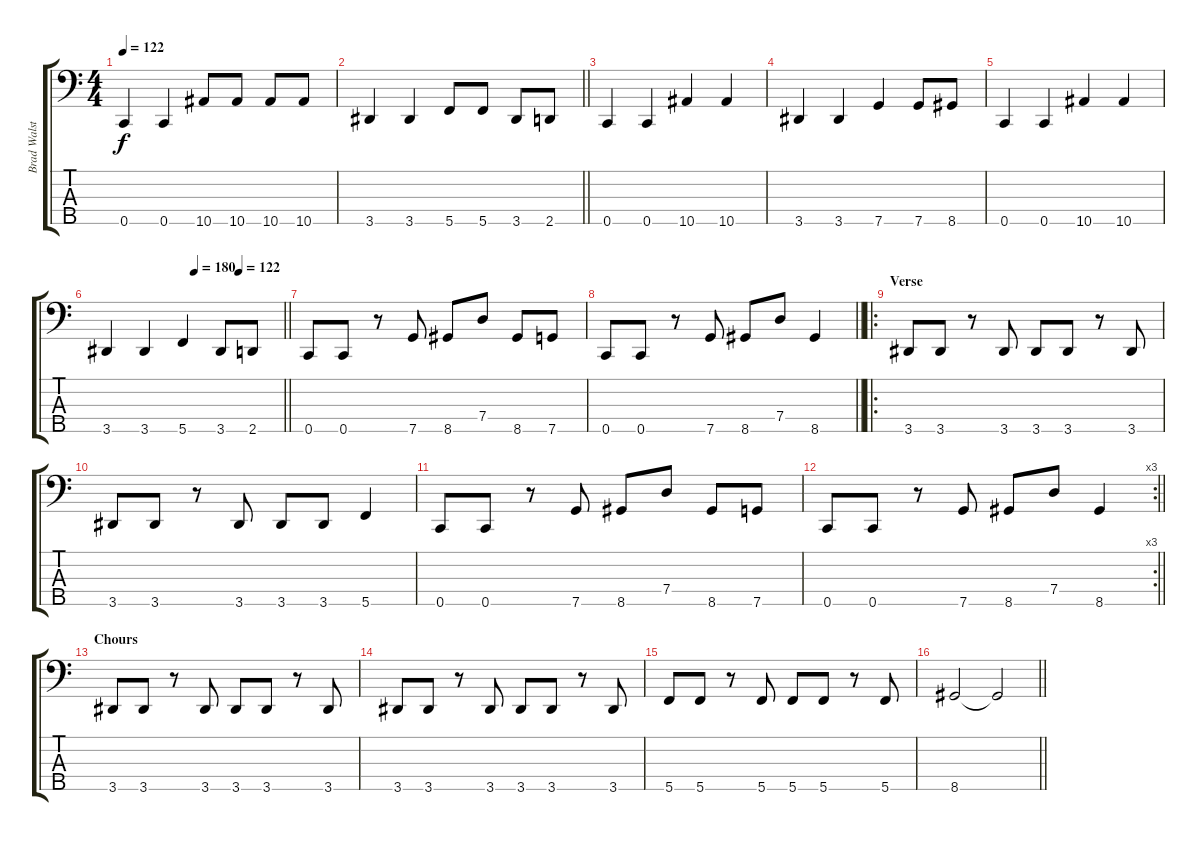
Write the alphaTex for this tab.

\track ("Brad Walst-Bass" "Brad Walst") {instrument overdrivenguitar}
\staff {score tabs}
\tuning (A2 F2 C2 G1 C1) {hide}
\ts (4 4)
\tempo 122
\clef f4
\ks c
0.5.4{dy f} 0.5.4 10.5.8 10.5.8 10.5.8 10.5.8 |
\barLineRight lightlight
3.5.4 3.5.4 5.5.8 5.5.8 3.5.8 2.5.8 |
0.5.4 0.5.4 10.5.4 10.5.4 |
3.5.4 3.5.4 7.5.4 7.5.8 8.5.8 |
0.5.4 0.5.4 10.5.4 10.5.4 |
\tempo (180 0.5)
\tempo (122 0.75)
\barLineRight lightlight
3.5.4 3.5.4 5.5.4 3.5.8 2.5.8 |
\section ("" "")
0.5.8 0.5.8 r.8 7.5.8 8.5.8 7.4.8 8.5.8 7.5.8 |
\barLineRight lightlight
0.5.8 0.5.8 r.8 7.5.8 8.5.8 7.4.8 8.5.4 |
\ro
\section ("" "Verse")
3.5.8 3.5.8 r.8 3.5.8 3.5.8 3.5.8 r.8 3.5.8 |
3.5.8 3.5.8 r.8 3.5.8 3.5.8 3.5.8 5.5.4 |
0.5.8 0.5.8 r.8 7.5.8 8.5.8 7.4.8 8.5.8 7.5.8 |
\rc 3
\barLineRight lightlight
0.5.8 0.5.8 r.8 7.5.8 8.5.8 7.4.8 8.5.4 |
\section ("" "Chours")
3.5.8 3.5.8 r.8 3.5.8 3.5.8 3.5.8 r.8 3.5.8 |
3.5.8 3.5.8 r.8 3.5.8 3.5.8 3.5.8 r.8 3.5.8 |
5.5.8 5.5.8 r.8 5.5.8 5.5.8 5.5.8 r.8 5.5.8 |
\barLineRight lightlight
8.5.2 8.5{t}.2
